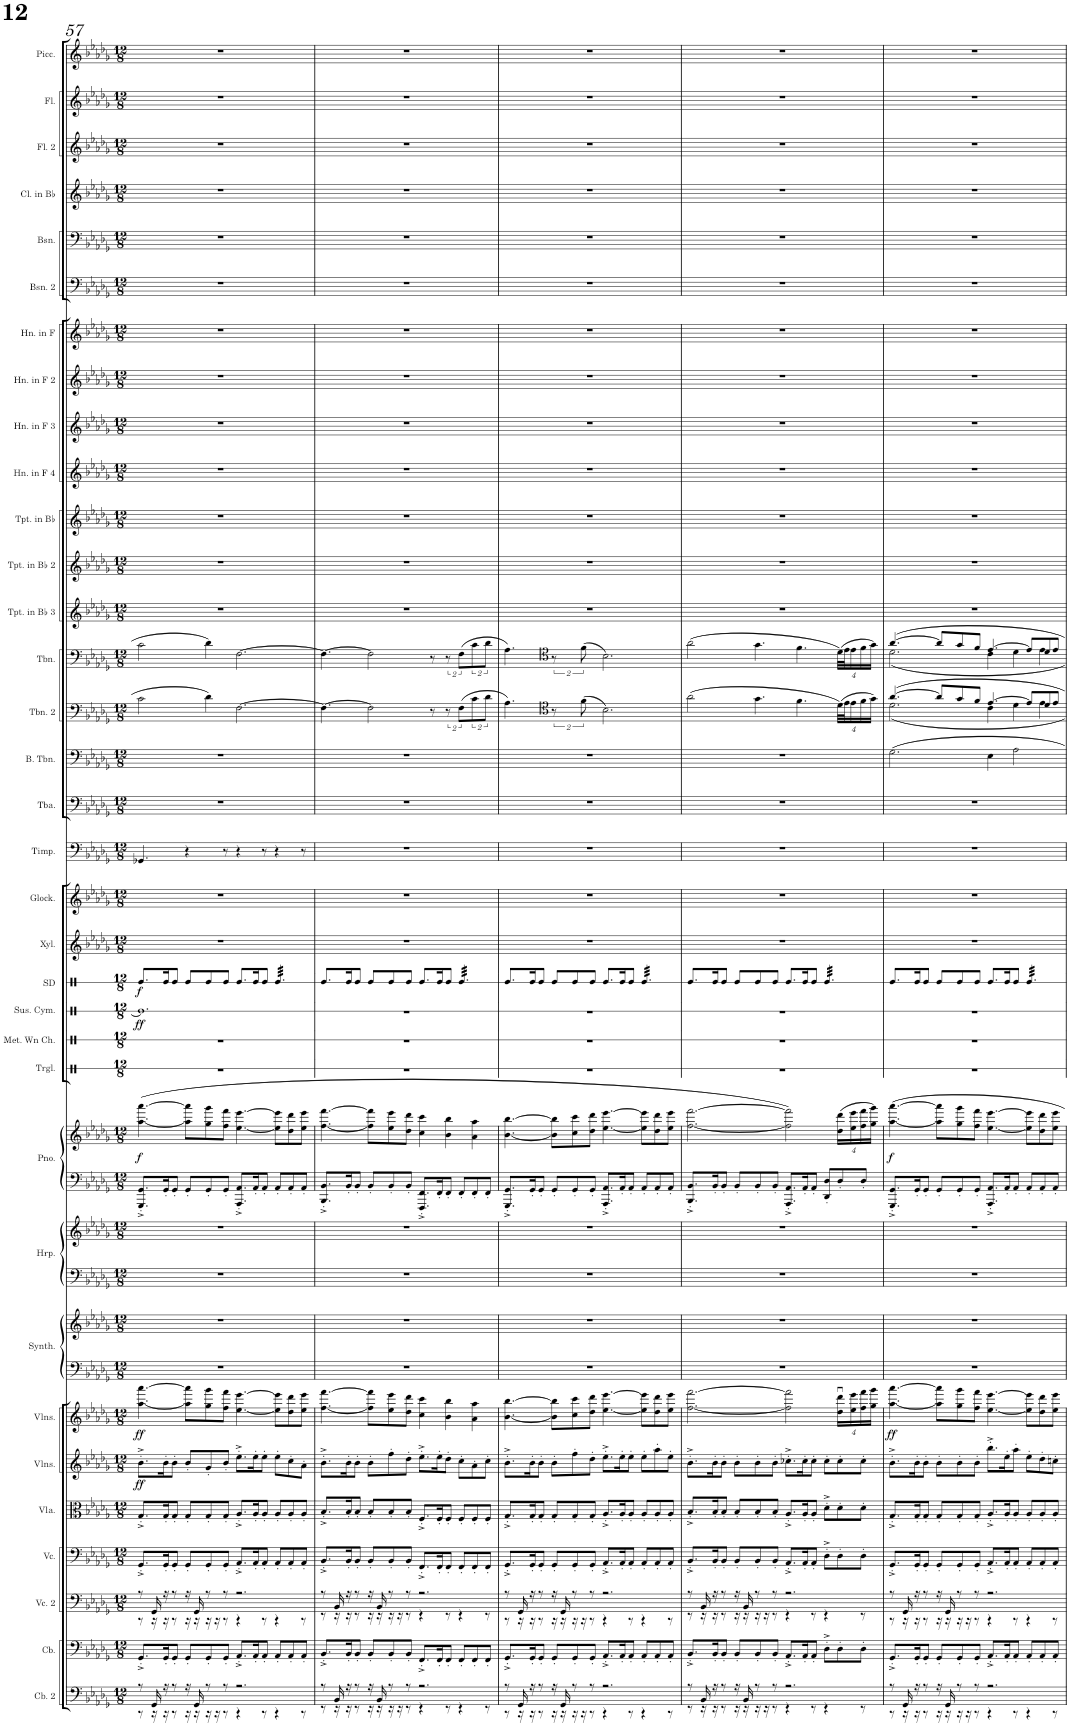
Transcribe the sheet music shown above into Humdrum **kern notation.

**kern	**kern	**kern	**kern	**kern	**kern	**dynam	**kern	**dynam	**kern	**kern	**kern	**kern	**kern	**kern	**dynam	**kern	**kern	**kern	**dynam	**kern	**dynam	**kern	**kern	**kern	**kern	**kern	**kern	**kern	**kern	**kern	**kern	**kern	**kern	**kern	**kern	**kern	**kern	**kern	**kern	**kern	**kern
*part34	*part33	*part32	*part31	*part30	*part29	*part29	*part28	*part28	*part27	*part27	*part26	*part26	*part25	*part25	*part25	*part24	*part23	*part22	*part22	*part21	*part21	*part20	*part19	*part18	*part17	*part16	*part15	*part14	*part13	*part12	*part11	*part10	*part9	*part8	*part7	*part6	*part5	*part4	*part3	*part2	*part1
*staff37	*staff36	*staff35	*staff34	*staff33	*staff32	*staff32	*staff31	*staff31	*staff30	*staff29	*staff28	*staff27	*staff26	*staff25	*staff25/26	*staff24	*staff23	*staff22	*staff22	*staff21	*staff21	*staff20	*staff19	*staff18	*staff17	*staff16	*staff15	*staff14	*staff13	*staff12	*staff11	*staff10	*staff9	*staff8	*staff7	*staff6	*staff5	*staff4	*staff3	*staff2	*staff1
*I"Contrabass 2	*I"Contrabass	*I"Violoncello 2	*I"Violoncello	*I"Viola	*I"Violins	*	*I"Violins	*	*I"Saw Synthesizer	*	*I"Harp	*	*I"Piano	*	*	*I"Triangle	*I"Metal Wind Chimes	*I"Suspended Cymbal	*	*I"Snare Drum	*	*I"Xylophone	*I"Glockenspiel	*I"Timpani	*I"Tuba	*I"Bass Trombone	*I"Trombone 2	*I"Trombone	*I"Trumpet in Bb 3	*I"Trumpet in Bb 2	*I"Trumpet in Bb	*I"Horn in F 4	*I"Horn in F 3	*I"Horn in F 2	*I"Horn in F	*I"Bassoon 2	*I"Bassoon	*I"Clarinet in Bb	*I"Flute 2	*I"Flute	*I"Piccolo
*I'Cb. 2	*I'Cb.	*I'Vc. 2	*I'Vc.	*I'Vla.	*I'Vlns.	*	*I'Vlns.	*	*I'Synth.	*	*I'Hrp.	*	*I'Pno.	*	*	*I'Trgl.	*I'Met. Wn Ch.	*I'Sus. Cym.	*	*I'SD	*	*I'Xyl.	*I'Glock.	*I'Timp.	*I'Tba.	*I'B. Tbn.	*I'Tbn. 2	*I'Tbn.	*I'Tpt. in Bb 3	*I'Tpt. in Bb 2	*I'Tpt. in Bb	*I'Hn. in F 4	*I'Hn. in F 3	*I'Hn. in F 2	*I'Hn. in F	*I'Bsn. 2	*I'Bsn.	*I'Cl. in Bb	*I'Fl. 2	*I'Fl.	*I'Picc.
!!LO:PB:g=z
*clefF4	*clefF4	*clefF4	*clefF4	*clefC3	*clefG2	*	*clefG2	*	*clefF4	*clefG2	*clefF4	*clefG2	*clefF4	*clefG2	*	*clefX	*clefX	*clefX	*	*clefX	*	*clefG2	*clefG2	*clefF4	*clefF4	*clefF4	*clefF4	*clefF4	*clefG2	*clefG2	*clefG2	*clefG2	*clefG2	*clefG2	*clefG2	*clefF4	*clefF4	*clefG2	*clefG2	*clefG2	*clefG2
*Trd7c12	*Trd7c12	*	*	*	*	*	*	*	*	*	*	*	*	*	*	*	*	*	*	*	*	*Trd-7c-12	*Trd-14c-24	*	*	*	*	*	*Trd1c2	*Trd1c2	*Trd1c2	*Trd4c7	*Trd4c7	*Trd4c7	*Trd4c7	*	*	*Trd1c2	*	*	*Trd-7c-12
*k[b-e-a-d-g-]	*k[b-e-a-d-g-]	*k[b-e-a-d-g-]	*k[b-e-a-d-g-]	*k[b-e-a-d-g-]	*k[b-e-a-d-g-]	*	*k[b-e-a-d-g-]	*	*k[b-e-a-d-g-]	*k[b-e-a-d-g-]	*k[b-e-a-d-g-]	*k[b-e-a-d-g-]	*k[b-e-a-d-g-]	*k[b-e-a-d-g-]	*	*k[]	*k[]	*k[]	*	*k[]	*	*k[b-e-a-d-g-]	*k[b-e-a-d-g-]	*k[b-e-a-d-g-]	*k[b-e-a-d-g-]	*k[b-e-a-d-g-]	*k[b-e-a-d-g-]	*k[b-e-a-d-g-]	*k[b-e-a-d-g-]	*k[b-e-a-d-g-]	*k[b-e-a-d-g-]	*k[b-e-a-d-g-]	*k[b-e-a-d-g-]	*k[b-e-a-d-g-]	*k[b-e-a-d-g-]	*k[b-e-a-d-g-]	*k[b-e-a-d-g-]	*k[b-e-a-d-g-]	*k[b-e-a-d-g-]	*k[b-e-a-d-g-]	*k[b-e-a-d-g-]
*M12/8	*M12/8	*M12/8	*M12/8	*M12/8	*M12/8	*	*M12/8	*	*M12/8	*M12/8	*M12/8	*M12/8	*M12/8	*M12/8	*	*M12/8	*M12/8	*M12/8	*	*M12/8	*	*M12/8	*M12/8	*M12/8	*M12/8	*M12/8	*M12/8	*M12/8	*M12/8	*M12/8	*M12/8	*M12/8	*M12/8	*M12/8	*M12/8	*M12/8	*M12/8	*M12/8	*M12/8	*M12/8	*M12/8
=57	=57	=57	=57	=57	=57	=57	=57	=57	=57	=57	=57	=57	=57	=57	=57	=57	=57	=57	=57	=57	=57	=57	=57	=57	=57	=57	=57	=57	=57	=57	=57	=57	=57	=57	=57	=57	=57	=57	=57	=57	=57
*^	*	*^	*	*	*	*	*	*	*	*	*	*	*	*	*	*	*	*	*	*	*	*	*	*	*	*	*	*	*	*	*	*	*	*	*	*	*	*	*	*	*
!	!	!	!	!	!	!	!	!LO:DY:b	!	!LO:DY:b	!	!	!	!	!	!	!LO:DY:b	!	!	!	!LO:DY:b	!	!LO:DY:b	!	!	!	!	!	!	!	!	!	!	!	!	!	!	!	!	!	!	!	!
8r	8r	8.GG-'^/L	8r	8r	8.GG-'^/L	8.G-'^/L	8.b-'^\L	ff	[4.aa-\ [4.aaa-\	ff	1.r	1.r	1.r	1.r	8.GGG-/'^ 8.GG-/'^L	([4.aa-\ [4.aaa-\	f	1.r	1.r	1.Re]	ff	8.Re/L	f	1.r	1.r	4.GG-X/	1.r	1.r	2c\	2c\	1.r	1.r	1.r	1.r	1.r	1.r	1.r	1.r	1.r	1.r	1.r	1.r	1.r
16GG-/	16r	.	16GG-/	16r	.	.	.	.	.	.	.	.	.	.	.	.	.	.	.	.	.	.	.	.	.	.	.	.	.	.	.	.	.	.	.	.	.	.	.	.	.	.	.
16r	16r	16GG-'/K	16r	16r	16GG-'/K	16G-'/K	16b-'\K	.	.	.	.	.	.	.	16GG-'/K	.	.	.	.	.	.	16Re/K	.	.	.	.	.	.	.	.	.	.	.	.	.	.	.	.	.	.	.	.	.
8r	8r	8GG-'/J	8r	8r	8GG-'/J	8G-'/J	8b-'\J	.	.	.	.	.	.	.	8GG-'/J	.	.	.	.	.	.	8Re/J	.	.	.	.	.	.	.	.	.	.	.	.	.	.	.	.	.	.	.	.	.
16r	16r	8GG-'/L	16r	16r	8GG-'/L	8G-'/L	8b-'/L	.	8aa-\] 8aaa-\]L	.	.	.	.	.	8GG-'/L	8aa-\] 8aaa-\]L	.	.	.	.	.	8Re/L	.	.	.	4r	.	.	.	.	.	.	.	.	.	.	.	.	.	.	.	.	.
16GG-/	16r	.	16GG-/	16r	.	.	.	.	.	.	.	.	.	.	.	.	.	.	.	.	.	.	.	.	.	.	.	.	.	.	.	.	.	.	.	.	.	.	.	.	.	.	.
8r	16r	8GG-'/	8r	16r	8GG-'/	8G-'/	8g-'/	.	8gg-\ 8ggg-\	.	.	.	.	.	8GG-'/	8gg-\ 8ggg-\	.	.	.	.	.	8Re/	.	.	.	.	.	.	4d-\	4d-\	.	.	.	.	.	.	.	.	.	.	.	.	.
.	16r	.	.	16r	.	.	.	.	.	.	.	.	.	.	.	.	.	.	.	.	.	.	.	.	.	.	.	.	.	.	.	.	.	.	.	.	.	.	.	.	.	.	.
8r	8r	8GG-'/J	8r	8r	8GG-'/J	8G-'/J	8b-'/J	.	8ff\ 8fff\J	.	.	.	.	.	8GG-'/J	8ff\ 8fff\J	.	.	.	.	.	8Re/J	.	.	.	8r	.	.	.	.	.	.	.	.	.	.	.	.	.	.	.	.	.
2.r	4r	8.AA-'^/L	2.r	4r	8.AA-'^/L	8.A-'^/L	8.ee-'^\L	.	[4.ee-\ [4.eee-\	.	.	.	.	.	8.AAA-/'^ 8.AA-/'^L	[4.ee-\ [4.eee-\	.	.	.	.	.	8.Re/L	.	.	.	4r	.	.	[2.F\	[2.F\	.	.	.	.	.	.	.	.	.	.	.	.	.
.	.	16AA-'/K	.	.	16AA-'/K	16A-'/K	16ee-'\K	.	.	.	.	.	.	.	16AA-'/K	.	.	.	.	.	.	16Re/K	.	.	.	.	.	.	.	.	.	.	.	.	.	.	.	.	.	.	.	.	.
.	8r	8AA-'/J	.	8r	8AA-'/J	8A-'/J	8ee-'\J	.	.	.	.	.	.	.	8AA-'/J	.	.	.	.	.	.	8Re/J	.	.	.	8r	.	.	.	.	.	.	.	.	.	.	.	.	.	.	.	.	.
*	*	*	*	*	*	*	*	*	*	*	*	*	*	*	*	*	*	*	*	*	*	*tremolo	*	*	*	*	*	*	*	*	*	*	*	*	*	*	*	*	*	*	*	*	*
.	4r	8AA-'/L	.	4r	8AA-'/L	8A-'/L	8ee-'\L	.	8ee-\] 8eee-\]L	.	.	.	.	.	8AA-'/L	8ee-\] 8eee-\]L	.	.	.	.	.	32Re/LLL	.	.	.	4r	.	.	.	.	.	.	.	.	.	.	.	.	.	.	.	.	.
.	.	.	.	.	.	.	.	.	.	.	.	.	.	.	.	.	.	.	.	.	.	32Re/	.	.	.	.	.	.	.	.	.	.	.	.	.	.	.	.	.	.	.	.	.
.	.	.	.	.	.	.	.	.	.	.	.	.	.	.	.	.	.	.	.	.	.	32Re/	.	.	.	.	.	.	.	.	.	.	.	.	.	.	.	.	.	.	.	.	.
.	.	.	.	.	.	.	.	.	.	.	.	.	.	.	.	.	.	.	.	.	.	32Re/	.	.	.	.	.	.	.	.	.	.	.	.	.	.	.	.	.	.	.	.	.
.	.	8AA-'/	.	.	8AA-'/	8A-'/	8cc'\	.	8dd-\ 8ddd-\	.	.	.	.	.	8AA-'/	8dd-\ 8ddd-\	.	.	.	.	.	32Re/	.	.	.	.	.	.	.	.	.	.	.	.	.	.	.	.	.	.	.	.	.
.	.	.	.	.	.	.	.	.	.	.	.	.	.	.	.	.	.	.	.	.	.	32Re/	.	.	.	.	.	.	.	.	.	.	.	.	.	.	.	.	.	.	.	.	.
.	.	.	.	.	.	.	.	.	.	.	.	.	.	.	.	.	.	.	.	.	.	32Re/	.	.	.	.	.	.	.	.	.	.	.	.	.	.	.	.	.	.	.	.	.
.	.	.	.	.	.	.	.	.	.	.	.	.	.	.	.	.	.	.	.	.	.	32Re/	.	.	.	.	.	.	.	.	.	.	.	.	.	.	.	.	.	.	.	.	.
.	8r	8AA-'/J	.	8r	8AA-'/J	8A-'/J	8a-'\J	.	8ee-\ 8eee-\J	.	.	.	.	.	8AA-'/J	8ee-\ 8eee-\J	.	.	.	.	.	32Re/	.	.	.	8r	.	.	.	.	.	.	.	.	.	.	.	.	.	.	.	.	.
.	.	.	.	.	.	.	.	.	.	.	.	.	.	.	.	.	.	.	.	.	.	32Re/	.	.	.	.	.	.	.	.	.	.	.	.	.	.	.	.	.	.	.	.	.
.	.	.	.	.	.	.	.	.	.	.	.	.	.	.	.	.	.	.	.	.	.	32Re/	.	.	.	.	.	.	.	.	.	.	.	.	.	.	.	.	.	.	.	.	.
.	.	.	.	.	.	.	.	.	.	.	.	.	.	.	.	.	.	.	.	.	.	32Re/JJJ	.	.	.	.	.	.	.	.	.	.	.	.	.	.	.	.	.	.	.	.	.
*	*	*	*	*	*	*	*	*	*	*	*	*	*	*	*	*	*	*	*	*	*	*Xtremolo	*	*	*	*	*	*	*	*	*	*	*	*	*	*	*	*	*	*	*	*	*
=58	=58	=58	=58	=58	=58	=58	=58	=58	=58	=58	=58	=58	=58	=58	=58	=58	=58	=58	=58	=58	=58	=58	=58	=58	=58	=58	=58	=58	=58	=58	=58	=58	=58	=58	=58	=58	=58	=58	=58	=58	=58	=58	=58
8r	8r	8.BB-'^/L	8r	8r	8.BB-'^/L	8.B-'^/L	8.b-'^\L	.	[4.ff\ [4.fff\	.	1.r	1.r	1.r	1.r	8.BBB-/'^ 8.BB-/'^L	[4.ff\ [4.fff\	.	1.r	1.r	1.r	.	8.Re/L	.	1.r	1.r	1.r	1.r	1.r	4.F\_	4.F\_	1.r	1.r	1.r	1.r	1.r	1.r	1.r	1.r	1.r	1.r	1.r	1.r	1.r
16BB-/	16r	.	16BB-/	16r	.	.	.	.	.	.	.	.	.	.	.	.	.	.	.	.	.	.	.	.	.	.	.	.	.	.	.	.	.	.	.	.	.	.	.	.	.	.	.
16r	16r	16BB-'/K	16r	16r	16BB-'/K	16B-'/K	16b-'\K	.	.	.	.	.	.	.	16BB-'/K	.	.	.	.	.	.	16Re/K	.	.	.	.	.	.	.	.	.	.	.	.	.	.	.	.	.	.	.	.	.
8r	8r	8BB-'/J	8r	8r	8BB-'/J	8B-'/J	8b-'\J	.	.	.	.	.	.	.	8BB-'/J	.	.	.	.	.	.	8Re/J	.	.	.	.	.	.	.	.	.	.	.	.	.	.	.	.	.	.	.	.	.
16r	16r	8BB-'/L	16r	16r	8BB-'/L	8B-'/L	8b-'\L	.	8ff\] 8fff\]L	.	.	.	.	.	8BB-'/L	8ff\] 8fff\]L	.	.	.	.	.	8Re/L	.	.	.	.	.	.	2F\]	2F\]	.	.	.	.	.	.	.	.	.	.	.	.	.
16BB-/	16r	.	16BB-/	16r	.	.	.	.	.	.	.	.	.	.	.	.	.	.	.	.	.	.	.	.	.	.	.	.	.	.	.	.	.	.	.	.	.	.	.	.	.	.	.
8r	16r	8BB-'/	8r	16r	8BB-'/	8B-'/	8ff'\	.	8ee-\ 8eee-\	.	.	.	.	.	8BB-'/	8ee-\ 8eee-\	.	.	.	.	.	8Re/	.	.	.	.	.	.	.	.	.	.	.	.	.	.	.	.	.	.	.	.	.
.	16r	.	.	16r	.	.	.	.	.	.	.	.	.	.	.	.	.	.	.	.	.	.	.	.	.	.	.	.	.	.	.	.	.	.	.	.	.	.	.	.	.	.	.
8r	8r	8BB-'/J	8r	8r	8BB-'/J	8B-'/J	8dd-'\J	.	8dd-\ 8ddd-\J	.	.	.	.	.	8BB-'/J	8dd-\ 8ddd-\J	.	.	.	.	.	8Re/J	.	.	.	.	.	.	.	.	.	.	.	.	.	.	.	.	.	.	.	.	.
2.r	4r	8.FF'^/L	2.r	4r	8.FF'^/L	8.F'^/L	8.ee-'^\L	.	4cc\ 4ccc\	.	.	.	.	.	8.FFF/'^ 8.FF/'^L	4cc\ 4ccc\	.	.	.	.	.	8.Re/L	.	.	.	.	.	.	.	.	.	.	.	.	.	.	.	.	.	.	.	.	.
.	.	.	.	.	.	.	.	.	.	.	.	.	.	.	.	.	.	.	.	.	.	.	.	.	.	.	.	.	8r	8r	.	.	.	.	.	.	.	.	.	.	.	.	.
.	.	16FF'/K	.	.	16FF'/K	16F'/K	16ee-'\K	.	.	.	.	.	.	.	16FF'/K	.	.	.	.	.	.	16Re/K	.	.	.	.	.	.	.	.	.	.	.	.	.	.	.	.	.	.	.	.	.
.	8r	8FF'/J	.	8r	8FF'/J	8F'/J	8dd-'\J	.	4b-\ 4bb-\	.	.	.	.	.	8FF'/J	4b-\ 4bb-\	.	.	.	.	.	8Re/J	.	.	.	.	.	.	8r	8r	.	.	.	.	.	.	.	.	.	.	.	.	.
*	*	*	*	*	*	*	*	*	*	*	*	*	*	*	*	*	*	*	*	*	*	*tremolo	*	*	*	*	*	*	*	*	*	*	*	*	*	*	*	*	*	*	*	*	*
.	4r	8FF'/L	.	4r	8FF'/L	8F'/L	8cc'\L	.	.	.	.	.	.	.	8FF'/L	.	.	.	.	.	.	32Re/LLL	.	.	.	.	.	.	(8F\L	(8F\L	.	.	.	.	.	.	.	.	.	.	.	.	.
.	.	.	.	.	.	.	.	.	.	.	.	.	.	.	.	.	.	.	.	.	.	32Re/	.	.	.	.	.	.	.	.	.	.	.	.	.	.	.	.	.	.	.	.	.
.	.	.	.	.	.	.	.	.	.	.	.	.	.	.	.	.	.	.	.	.	.	32Re/	.	.	.	.	.	.	.	.	.	.	.	.	.	.	.	.	.	.	.	.	.
.	.	.	.	.	.	.	.	.	.	.	.	.	.	.	.	.	.	.	.	.	.	32Re/	.	.	.	.	.	.	.	.	.	.	.	.	.	.	.	.	.	.	.	.	.
.	.	8FF'/	.	.	8FF'/	8F'/	8a-'\	.	4a-\ 4aa-\	.	.	.	.	.	8FF'/	4a-\ 4aa-\	.	.	.	.	.	32Re/	.	.	.	.	.	.	8c\	8c\	.	.	.	.	.	.	.	.	.	.	.	.	.
.	.	.	.	.	.	.	.	.	.	.	.	.	.	.	.	.	.	.	.	.	.	32Re/	.	.	.	.	.	.	.	.	.	.	.	.	.	.	.	.	.	.	.	.	.
.	.	.	.	.	.	.	.	.	.	.	.	.	.	.	.	.	.	.	.	.	.	32Re/	.	.	.	.	.	.	.	.	.	.	.	.	.	.	.	.	.	.	.	.	.
.	.	.	.	.	.	.	.	.	.	.	.	.	.	.	.	.	.	.	.	.	.	32Re/	.	.	.	.	.	.	.	.	.	.	.	.	.	.	.	.	.	.	.	.	.
.	8r	8FF'/J	.	8r	8FF'/J	8F'/J	8cc'\J	.	.	.	.	.	.	.	8FF'/J	.	.	.	.	.	.	32Re/	.	.	.	.	.	.	8d-\J	8d-\J	.	.	.	.	.	.	.	.	.	.	.	.	.
.	.	.	.	.	.	.	.	.	.	.	.	.	.	.	.	.	.	.	.	.	.	32Re/	.	.	.	.	.	.	.	.	.	.	.	.	.	.	.	.	.	.	.	.	.
.	.	.	.	.	.	.	.	.	.	.	.	.	.	.	.	.	.	.	.	.	.	32Re/	.	.	.	.	.	.	.	.	.	.	.	.	.	.	.	.	.	.	.	.	.
.	.	.	.	.	.	.	.	.	.	.	.	.	.	.	.	.	.	.	.	.	.	32Re/JJJ	.	.	.	.	.	.	.	.	.	.	.	.	.	.	.	.	.	.	.	.	.
*	*	*	*	*	*	*	*	*	*	*	*	*	*	*	*	*	*	*	*	*	*	*Xtremolo	*	*	*	*	*	*	*	*	*	*	*	*	*	*	*	*	*	*	*	*	*
=59	=59	=59	=59	=59	=59	=59	=59	=59	=59	=59	=59	=59	=59	=59	=59	=59	=59	=59	=59	=59	=59	=59	=59	=59	=59	=59	=59	=59	=59	=59	=59	=59	=59	=59	=59	=59	=59	=59	=59	=59	=59	=59	=59
8r	8r	8.GG-'^/L	8r	8r	8.GG-'^/L	8.G-'^/L	8.b-'^\L	.	[4.b-\ [4.bb-\	.	1.r	1.r	1.r	1.r	8.GGG-/'^ 8.GG-/'^L	[4.b-\ [4.bb-\	.	1.r	1.r	1.r	.	8.Re/L	.	1.r	1.r	1.r	1.r	1.r	4.A-\)	4.A-\)	1.r	1.r	1.r	1.r	1.r	1.r	1.r	1.r	1.r	1.r	1.r	1.r	1.r
16GG-/	16r	.	16GG-/	16r	.	.	.	.	.	.	.	.	.	.	.	.	.	.	.	.	.	.	.	.	.	.	.	.	.	.	.	.	.	.	.	.	.	.	.	.	.	.	.
16r	16r	16GG-'/K	16r	16r	16GG-'/K	16G-'/K	16b-'\K	.	.	.	.	.	.	.	16GG-'/K	.	.	.	.	.	.	16Re/K	.	.	.	.	.	.	.	.	.	.	.	.	.	.	.	.	.	.	.	.	.
8r	8r	8GG-'/J	8r	8r	8GG-'/J	8G-'/J	8b-'\J	.	.	.	.	.	.	.	8GG-'/J	.	.	.	.	.	.	8Re/J	.	.	.	.	.	.	.	.	.	.	.	.	.	.	.	.	.	.	.	.	.
*	*	*	*	*	*	*	*	*	*	*	*	*	*	*	*	*	*	*	*	*	*	*	*	*	*	*	*	*	*clefC4	*clefC4	*	*	*	*	*	*	*	*	*	*	*	*	*
16r	16r	8GG-'/L	16r	16r	8GG-'/L	8G-'/L	8b-'\L	.	8b-\] 8bb-\]L	.	.	.	.	.	8GG-'/L	8b-\] 8bb-\]L	.	.	.	.	.	8Re/L	.	.	.	.	.	.	16%3r	16%3r	.	.	.	.	.	.	.	.	.	.	.	.	.
16GG-/	16r	.	16GG-/	16r	.	.	.	.	.	.	.	.	.	.	.	.	.	.	.	.	.	.	.	.	.	.	.	.	.	.	.	.	.	.	.	.	.	.	.	.	.	.	.
8r	16r	8GG-'/	8r	16r	8GG-'/	8G-'/	8ff'\	.	8cc\ 8ccc\	.	.	.	.	.	8GG-'/	8cc\ 8ccc\	.	.	.	.	.	8Re/	.	.	.	.	.	.	.	.	.	.	.	.	.	.	.	.	.	.	.	.	.
.	16r	.	.	16r	.	.	.	.	.	.	.	.	.	.	.	.	.	.	.	.	.	.	.	.	.	.	.	.	(16%3f\	(16%3f\	.	.	.	.	.	.	.	.	.	.	.	.	.
8r	8r	8GG-'/J	8r	8r	8GG-'/J	8G-'/J	8dd-'\J	.	8dd-\ 8ddd-\J	.	.	.	.	.	8GG-'/J	8dd-\ 8ddd-\J	.	.	.	.	.	8Re/J	.	.	.	.	.	.	.	.	.	.	.	.	.	.	.	.	.	.	.	.	.
2.r	4r	8.AA-'^/L	2.r	4r	8.AA-'^/L	8.A-'^/L	8.ee-'^\L	.	[4.ee-\ [4.eee-\	.	.	.	.	.	8.AAA-/'^ 8.AA-/'^L	[4.ee-\ [4.eee-\	.	.	.	.	.	8.Re/L	.	.	.	.	.	.	2.B-\)	2.B-\)	.	.	.	.	.	.	.	.	.	.	.	.	.
.	.	16AA-'/K	.	.	16AA-'/K	16A-'/K	16ee-'\K	.	.	.	.	.	.	.	16AA-'/K	.	.	.	.	.	.	16Re/K	.	.	.	.	.	.	.	.	.	.	.	.	.	.	.	.	.	.	.	.	.
.	8r	8AA-'/J	.	8r	8AA-'/J	8A-'/J	8ee-'\J	.	.	.	.	.	.	.	8AA-'/J	.	.	.	.	.	.	8Re/J	.	.	.	.	.	.	.	.	.	.	.	.	.	.	.	.	.	.	.	.	.
*	*	*	*	*	*	*	*	*	*	*	*	*	*	*	*	*	*	*	*	*	*	*tremolo	*	*	*	*	*	*	*	*	*	*	*	*	*	*	*	*	*	*	*	*	*
.	4r	8AA-'/L	.	4r	8AA-'/L	8A-'/L	8ee-'\L	.	8ee-\] 8eee-\]L	.	.	.	.	.	8AA-'/L	8ee-\] 8eee-\]L	.	.	.	.	.	32Re/LLL	.	.	.	.	.	.	.	.	.	.	.	.	.	.	.	.	.	.	.	.	.
.	.	.	.	.	.	.	.	.	.	.	.	.	.	.	.	.	.	.	.	.	.	32Re/	.	.	.	.	.	.	.	.	.	.	.	.	.	.	.	.	.	.	.	.	.
.	.	.	.	.	.	.	.	.	.	.	.	.	.	.	.	.	.	.	.	.	.	32Re/	.	.	.	.	.	.	.	.	.	.	.	.	.	.	.	.	.	.	.	.	.
.	.	.	.	.	.	.	.	.	.	.	.	.	.	.	.	.	.	.	.	.	.	32Re/	.	.	.	.	.	.	.	.	.	.	.	.	.	.	.	.	.	.	.	.	.
.	.	8AA-'/	.	.	8AA-'/	8A-'/	8aa-'\	.	8dd-\ 8ddd-\	.	.	.	.	.	8AA-'/	8dd-\ 8ddd-\	.	.	.	.	.	32Re/	.	.	.	.	.	.	.	.	.	.	.	.	.	.	.	.	.	.	.	.	.
.	.	.	.	.	.	.	.	.	.	.	.	.	.	.	.	.	.	.	.	.	.	32Re/	.	.	.	.	.	.	.	.	.	.	.	.	.	.	.	.	.	.	.	.	.
.	.	.	.	.	.	.	.	.	.	.	.	.	.	.	.	.	.	.	.	.	.	32Re/	.	.	.	.	.	.	.	.	.	.	.	.	.	.	.	.	.	.	.	.	.
.	.	.	.	.	.	.	.	.	.	.	.	.	.	.	.	.	.	.	.	.	.	32Re/	.	.	.	.	.	.	.	.	.	.	.	.	.	.	.	.	.	.	.	.	.
.	8r	8AA-'/J	.	8r	8AA-'/J	8A-'/J	8ee-'\J	.	8ee-\ 8eee-\J	.	.	.	.	.	8AA-'/J	8ee-\ 8eee-\J	.	.	.	.	.	32Re/	.	.	.	.	.	.	.	.	.	.	.	.	.	.	.	.	.	.	.	.	.
.	.	.	.	.	.	.	.	.	.	.	.	.	.	.	.	.	.	.	.	.	.	32Re/	.	.	.	.	.	.	.	.	.	.	.	.	.	.	.	.	.	.	.	.	.
.	.	.	.	.	.	.	.	.	.	.	.	.	.	.	.	.	.	.	.	.	.	32Re/	.	.	.	.	.	.	.	.	.	.	.	.	.	.	.	.	.	.	.	.	.
.	.	.	.	.	.	.	.	.	.	.	.	.	.	.	.	.	.	.	.	.	.	32Re/JJJ	.	.	.	.	.	.	.	.	.	.	.	.	.	.	.	.	.	.	.	.	.
*	*	*	*	*	*	*	*	*	*	*	*	*	*	*	*	*	*	*	*	*	*	*Xtremolo	*	*	*	*	*	*	*	*	*	*	*	*	*	*	*	*	*	*	*	*	*
=60	=60	=60	=60	=60	=60	=60	=60	=60	=60	=60	=60	=60	=60	=60	=60	=60	=60	=60	=60	=60	=60	=60	=60	=60	=60	=60	=60	=60	=60	=60	=60	=60	=60	=60	=60	=60	=60	=60	=60	=60	=60	=60	=60
8r	8r	8.BB-'^/L	8r	8r	8.BB-'^/L	8.B-'^/L	8.b-'^\L	.	[2.ff\ [2.fff\	.	1.r	1.r	1.r	1.r	8.BBB-/'^ 8.BB-/'^L	[2.ff\ [2.fff\	.	1.r	1.r	1.r	.	8.Re/L	.	1.r	1.r	1.r	1.r	1.r	(2a-\	(2a-\	1.r	1.r	1.r	1.r	1.r	1.r	1.r	1.r	1.r	1.r	1.r	1.r	1.r
16BB-/	16r	.	16BB-/	16r	.	.	.	.	.	.	.	.	.	.	.	.	.	.	.	.	.	.	.	.	.	.	.	.	.	.	.	.	.	.	.	.	.	.	.	.	.	.	.
16r	16r	16BB-'/K	16r	16r	16BB-'/K	16B-'/K	16b-'\K	.	.	.	.	.	.	.	16BB-'/K	.	.	.	.	.	.	16Re/K	.	.	.	.	.	.	.	.	.	.	.	.	.	.	.	.	.	.	.	.	.
8r	8r	8BB-'/J	8r	8r	8BB-'/J	8B-'/J	8b-'\J	.	.	.	.	.	.	.	8BB-'/J	.	.	.	.	.	.	8Re/J	.	.	.	.	.	.	.	.	.	.	.	.	.	.	.	.	.	.	.	.	.
16r	16r	8BB-'/L	16r	16r	8BB-'/L	8B-'/L	8b-'\L	.	.	.	.	.	.	.	8BB-'/L	.	.	.	.	.	.	8Re/L	.	.	.	.	.	.	.	.	.	.	.	.	.	.	.	.	.	.	.	.	.
16BB-/	16r	.	16BB-/	16r	.	.	.	.	.	.	.	.	.	.	.	.	.	.	.	.	.	.	.	.	.	.	.	.	.	.	.	.	.	.	.	.	.	.	.	.	.	.	.
8r	16r	8BB-'/	8r	16r	8BB-'/	8B-'/	8b-'\	.	.	.	.	.	.	.	8BB-'/	.	.	.	.	.	.	8Re/	.	.	.	.	.	.	4.g-\	4.g-\	.	.	.	.	.	.	.	.	.	.	.	.	.
.	16r	.	.	16r	.	.	.	.	.	.	.	.	.	.	.	.	.	.	.	.	.	.	.	.	.	.	.	.	.	.	.	.	.	.	.	.	.	.	.	.	.	.	.
8r	8r	8BB-'/J	8r	8r	8BB-'/J	8B-'/J	8b-'\J	.	.	.	.	.	.	.	8BB-'/J	.	.	.	.	.	.	8Re/J	.	.	.	.	.	.	.	.	.	.	.	.	.	.	.	.	.	.	.	.	.
2.r	4r	8.AA-'^/L	2.r	4r	8.AA-'^/L	8.A-'^/L	8.cc-X'^\L	.	2ff\] 2fff\]	.	.	.	.	.	8.AAA-/'^ 8.AA-/'^L	2ff\] 2fff\])	.	.	.	.	.	8.Re/L	.	.	.	.	.	.	.	.	.	.	.	.	.	.	.	.	.	.	.	.	.
.	.	.	.	.	.	.	.	.	.	.	.	.	.	.	.	.	.	.	.	.	.	.	.	.	.	.	.	.	4.f\	4.f\	.	.	.	.	.	.	.	.	.	.	.	.	.
.	.	16AA-'/K	.	.	16AA-'/K	16A-'/K	16cc-'\K	.	.	.	.	.	.	.	16AA-'/K	.	.	.	.	.	.	16Re/K	.	.	.	.	.	.	.	.	.	.	.	.	.	.	.	.	.	.	.	.	.
.	8r	8AA-'/J	.	8r	8AA-'/J	8A-'/J	8cc-'\J	.	.	.	.	.	.	.	8AA-'/J	.	.	.	.	.	.	8Re/J	.	.	.	.	.	.	.	.	.	.	.	.	.	.	.	.	.	.	.	.	.
*	*	*	*	*	*	*	*	*	*	*	*	*	*	*	*	*	*	*	*	*	*	*tremolo	*	*	*	*	*	*	*	*	*	*	*	*	*	*	*	*	*	*	*	*	*
.	4r	8D-'^\L	.	4r	8D-'^\L	8d-'^\L	8cc-'\L	.	.	.	.	.	.	.	8DD-/' 8D-/'L	.	.	.	.	.	.	32Re/LLL	.	.	.	.	.	.	.	.	.	.	.	.	.	.	.	.	.	.	.	.	.
.	.	.	.	.	.	.	.	.	.	.	.	.	.	.	.	.	.	.	.	.	.	32Re/	.	.	.	.	.	.	.	.	.	.	.	.	.	.	.	.	.	.	.	.	.
.	.	.	.	.	.	.	.	.	.	.	.	.	.	.	.	.	.	.	.	.	.	32Re/	.	.	.	.	.	.	.	.	.	.	.	.	.	.	.	.	.	.	.	.	.
.	.	.	.	.	.	.	.	.	.	.	.	.	.	.	.	.	.	.	.	.	.	32Re/	.	.	.	.	.	.	.	.	.	.	.	.	.	.	.	.	.	.	.	.	.
.	.	8D-'\	.	.	8D-'\	8d-'\	8cc-'\	.	16dd-\u 16ddd-\uLL	.	.	.	.	.	8D-'/	(16dd-\ 16ddd-\LL	.	.	.	.	.	32Re/	.	.	.	.	.	.	(32d-\LLL)	(32d-\LLL)	.	.	.	.	.	.	.	.	.	.	.	.	.
.	.	.	.	.	.	.	.	.	.	.	.	.	.	.	.	.	.	.	.	.	.	32Re/	.	.	.	.	.	.	32e-\J	32e-\J	.	.	.	.	.	.	.	.	.	.	.	.	.
.	.	.	.	.	.	.	.	.	16ee-\ 16eee-\	.	.	.	.	.	.	16ee-\ 16eee-\	.	.	.	.	.	32Re/	.	.	.	.	.	.	16e-\	16e-\	.	.	.	.	.	.	.	.	.	.	.	.	.
.	.	.	.	.	.	.	.	.	.	.	.	.	.	.	.	.	.	.	.	.	.	32Re/	.	.	.	.	.	.	.	.	.	.	.	.	.	.	.	.	.	.	.	.	.
.	8r	8D-'\J	.	8r	8D-'\J	8d-'\J	8cc-'\J	.	16ff\ 16fff\	.	.	.	.	.	8D-'/J	16ff\ 16fff\	.	.	.	.	.	32Re/	.	.	.	.	.	.	16f\	16f\	.	.	.	.	.	.	.	.	.	.	.	.	.
.	.	.	.	.	.	.	.	.	.	.	.	.	.	.	.	.	.	.	.	.	.	32Re/	.	.	.	.	.	.	.	.	.	.	.	.	.	.	.	.	.	.	.	.	.
.	.	.	.	.	.	.	.	.	16gg-\ 16ggg-\JJ	.	.	.	.	.	.	16gg-\ 16ggg-\JJ)	.	.	.	.	.	32Re/	.	.	.	.	.	.	16g-\JJ)	16g-\JJ)	.	.	.	.	.	.	.	.	.	.	.	.	.
.	.	.	.	.	.	.	.	.	.	.	.	.	.	.	.	.	.	.	.	.	.	32Re/JJJ	.	.	.	.	.	.	.	.	.	.	.	.	.	.	.	.	.	.	.	.	.
*	*	*	*	*	*	*	*	*	*	*	*	*	*	*	*	*	*	*	*	*	*	*Xtremolo	*	*	*	*	*	*	*	*	*	*	*	*	*	*	*	*	*	*	*	*	*
=61	=61	=61	=61	=61	=61	=61	=61	=61	=61	=61	=61	=61	=61	=61	=61	=61	=61	=61	=61	=61	=61	=61	=61	=61	=61	=61	=61	=61	=61	=61	=61	=61	=61	=61	=61	=61	=61	=61	=61	=61	=61	=61	=61
*	*	*	*	*	*	*	*	*	*	*	*	*	*	*	*	*	*	*	*	*	*	*	*	*	*	*	*	*	*^	*^	*	*	*	*	*	*	*	*	*	*	*	*	*
!	!	!	!	!	!	!	!	!	!	!LO:DY:b	!	!	!	!	!	!	!LO:DY:b	!	!	!	!	!	!	!	!	!	!	!	!	!	!	!	!	!	!	!	!	!	!	!	!	!	!	!	!
8r	8r	8.GG-'^/L	8r	8r	8.GG-'^/L	8.G-'^/L	8.b-'^\L	.	[4.aa-\ [4.aaa-\	ff	1.r	1.r	1.r	1.r	8.GGG-/'^ 8.GG-/'^L	[4.aa-\ [4.aaa-\	f	1.r	1.r	1.r	.	8.Re/L	.	1.r	1.r	1.r	1.r	2.G-\	[4.a-/	2.d-\	[4.a-/	2.d-\	1.r	1.r	1.r	1.r	1.r	1.r	1.r	1.r	1.r	1.r	1.r	1.r	1.r
16GG-/	16r	.	16GG-/	16r	.	.	.	.	.	.	.	.	.	.	.	.	.	.	.	.	.	.	.	.	.	.	.	.	.	.	.	.	.	.	.	.	.	.	.	.	.	.	.	.	.
16r	16r	16GG-'/K	16r	16r	16GG-'/K	16G-'/K	16b-'\K	.	.	.	.	.	.	.	16GG-'/K	.	.	.	.	.	.	16Re/K	.	.	.	.	.	.	.	.	.	.	.	.	.	.	.	.	.	.	.	.	.	.	.
8r	8r	8GG-'/J	8r	8r	8GG-'/J	8G-'/J	8b-'\J	.	.	.	.	.	.	.	8GG-'/J	.	.	.	.	.	.	8Re/J	.	.	.	.	.	.	.	.	.	.	.	.	.	.	.	.	.	.	.	.	.	.	.
16r	16r	8GG-'/L	16r	16r	8GG-'/L	8G-'/L	8b-'\L	.	8aa-\] 8aaa-\]L	.	.	.	.	.	8GG-'/L	8aa-\] 8aaa-\]L	.	.	.	.	.	8Re/L	.	.	.	.	.	.	8a-/L]	.	8a-/L]	.	.	.	.	.	.	.	.	.	.	.	.	.	.
16GG-/	16r	.	16GG-/	16r	.	.	.	.	.	.	.	.	.	.	.	.	.	.	.	.	.	.	.	.	.	.	.	.	.	.	.	.	.	.	.	.	.	.	.	.	.	.	.	.	.
8r	16r	8GG-'/	8r	16r	8GG-'/	8G-'/	8b-'\	.	8gg-\ 8ggg-\	.	.	.	.	.	8GG-'/	8gg-\ 8ggg-\	.	.	.	.	.	8Re/	.	.	.	.	.	.	8g-/	.	8g-/	.	.	.	.	.	.	.	.	.	.	.	.	.	.
.	16r	.	.	16r	.	.	.	.	.	.	.	.	.	.	.	.	.	.	.	.	.	.	.	.	.	.	.	.	.	.	.	.	.	.	.	.	.	.	.	.	.	.	.	.	.
8r	8r	8GG-'/J	8r	8r	8GG-'/J	8G-'/J	8b-'\J	.	8ff\ 8fff\J	.	.	.	.	.	8GG-'/J	8ff\ 8fff\J	.	.	.	.	.	8Re/J	.	.	.	.	.	.	8f/J	.	8f/J	.	.	.	.	.	.	.	.	.	.	.	.	.	.
2.r	4r	8.AA-'^/L	2.r	4r	8.AA-'^/L	8.A-'^/L	8.bb-'^\L	.	[4.ee-\ [4.eee-\	.	.	.	.	.	8.AAA-/'^ 8.AA-/'^L	[4.ee-\ [4.eee-\	.	.	.	.	.	8.Re/L	.	.	.	.	.	4E-\	[4.e-/	4c\	[4.e-/	4c\	.	.	.	.	.	.	.	.	.	.	.	.	.
.	.	16AA-'/K	.	.	16AA-'/K	16A-'/K	16ee-'\K	.	.	.	.	.	.	.	16AA-'/K	.	.	.	.	.	.	16Re/K	.	.	.	.	.	.	.	.	.	.	.	.	.	.	.	.	.	.	.	.	.	.	.
.	8r	8AA-'/J	.	8r	8AA-'/J	8A-'/J	8aa-'\J	.	.	.	.	.	.	.	8AA-'/J	.	.	.	.	.	.	8Re/J	.	.	.	.	.	2A-\	.	4d-\	.	4d-\	.	.	.	.	.	.	.	.	.	.	.	.	.
*	*	*	*	*	*	*	*	*	*	*	*	*	*	*	*	*	*	*	*	*	*	*tremolo	*	*	*	*	*	*	*	*	*	*	*	*	*	*	*	*	*	*	*	*	*	*	*
.	4r	8AA-'/L	.	4r	8AA-'/L	8A-'/L	8ee-'\L	.	8ee-\] 8eee-\]L	.	.	.	.	.	8AA-'/L	8ee-\] 8eee-\]L	.	.	.	.	.	32Re/LLL	.	.	.	.	.	.	8e-/L]	.	8e-/L]	.	.	.	.	.	.	.	.	.	.	.	.	.	.
.	.	.	.	.	.	.	.	.	.	.	.	.	.	.	.	.	.	.	.	.	.	32Re/	.	.	.	.	.	.	.	.	.	.	.	.	.	.	.	.	.	.	.	.	.	.	.
.	.	.	.	.	.	.	.	.	.	.	.	.	.	.	.	.	.	.	.	.	.	32Re/	.	.	.	.	.	.	.	.	.	.	.	.	.	.	.	.	.	.	.	.	.	.	.
.	.	.	.	.	.	.	.	.	.	.	.	.	.	.	.	.	.	.	.	.	.	32Re/	.	.	.	.	.	.	.	.	.	.	.	.	.	.	.	.	.	.	.	.	.	.	.
.	.	8AA-'/	.	.	8AA-'/	8A-'/	8dd-'\	.	8dd-\ 8ddd-\	.	.	.	.	.	8AA-'/	8dd-\ 8ddd-\	.	.	.	.	.	32Re/	.	.	.	.	.	.	8d-/	4e-\	8d-/	4e-\	.	.	.	.	.	.	.	.	.	.	.	.	.
.	.	.	.	.	.	.	.	.	.	.	.	.	.	.	.	.	.	.	.	.	.	32Re/	.	.	.	.	.	.	.	.	.	.	.	.	.	.	.	.	.	.	.	.	.	.	.
.	.	.	.	.	.	.	.	.	.	.	.	.	.	.	.	.	.	.	.	.	.	32Re/	.	.	.	.	.	.	.	.	.	.	.	.	.	.	.	.	.	.	.	.	.	.	.
.	.	.	.	.	.	.	.	.	.	.	.	.	.	.	.	.	.	.	.	.	.	32Re/	.	.	.	.	.	.	.	.	.	.	.	.	.	.	.	.	.	.	.	.	.	.	.
.	8r	8AA-'/J	.	8r	8AA-'/J	8A-'/J	8ccn'\J	.	8ee-\ 8eee-\J	.	.	.	.	.	8AA-'/J	8ee-\ 8eee-\J	.	.	.	.	.	32Re/	.	.	.	.	.	.	8e-/J	.	8e-/J	.	.	.	.	.	.	.	.	.	.	.	.	.	.
.	.	.	.	.	.	.	.	.	.	.	.	.	.	.	.	.	.	.	.	.	.	32Re/	.	.	.	.	.	.	.	.	.	.	.	.	.	.	.	.	.	.	.	.	.	.	.
.	.	.	.	.	.	.	.	.	.	.	.	.	.	.	.	.	.	.	.	.	.	32Re/	.	.	.	.	.	.	.	.	.	.	.	.	.	.	.	.	.	.	.	.	.	.	.
.	.	.	.	.	.	.	.	.	.	.	.	.	.	.	.	.	.	.	.	.	.	32Re/JJJ	.	.	.	.	.	.	.	.	.	.	.	.	.	.	.	.	.	.	.	.	.	.	.
*	*	*	*	*	*	*	*	*	*	*	*	*	*	*	*	*	*	*	*	*	*	*Xtremolo	*	*	*	*	*	*	*	*	*	*	*	*	*	*	*	*	*	*	*	*	*	*	*
*	*	*	*	*	*	*	*	*	*	*	*	*	*	*	*	*	*	*	*	*	*	*	*	*	*	*	*	*	*v	*v	*	*	*	*	*	*	*	*	*	*	*	*	*	*	*
*v	*v	*	*v	*v	*	*	*	*	*	*	*	*	*	*	*	*	*	*	*	*	*	*	*	*	*	*	*	*	*	*v	*v	*	*	*	*	*	*	*	*	*	*	*	*	*
=	=	=	=	=	=	=	=	=	=	=	=	=	=	=	=	=	=	=	=	=	=	=	=	=	=	=	=	=	=	=	=	=	=	=	=	=	=	=	=	=	=
*-	*-	*-	*-	*-	*-	*-	*-	*-	*-	*-	*-	*-	*-	*-	*-	*-	*-	*-	*-	*-	*-	*-	*-	*-	*-	*-	*-	*-	*-	*-	*-	*-	*-	*-	*-	*-	*-	*-	*-	*-	*-
